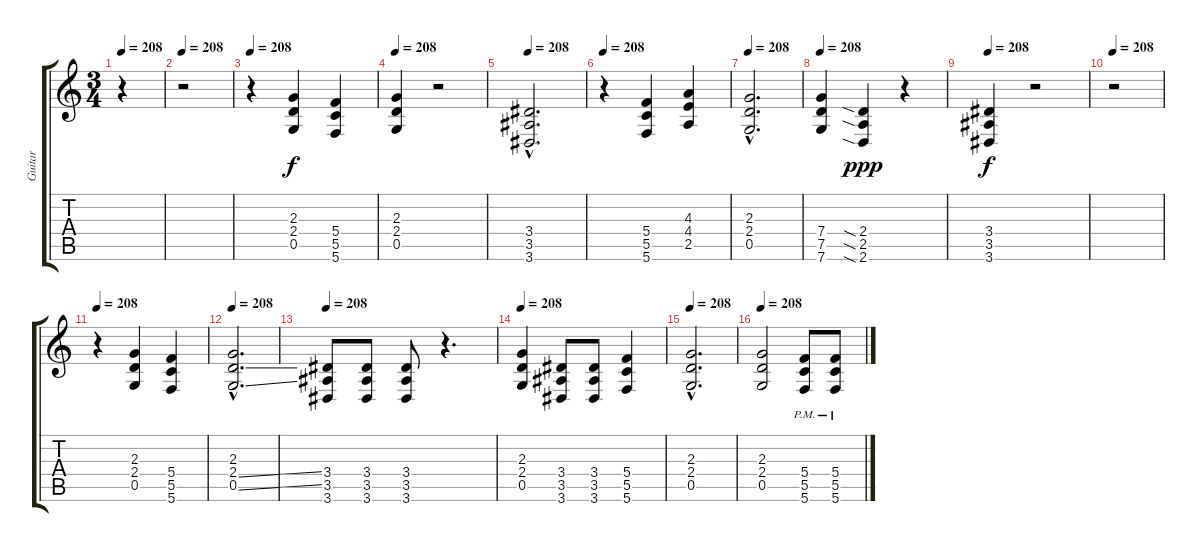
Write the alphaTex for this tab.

\track ("Guitar" "Guitar") {instrument distortionguitar}
\staff {score tabs}
\tuning (D4 A3 F3 C3 G2 C2) {hide}
\ts (3 4)
\tempo 208
\clef g2
\ks c
r.4{dy ppp} |
\tempo 208
r.2 |
\tempo 208
r.4 (2.3 2.4 0.5).4{dy f} (5.4 5.5 5.6).4 |
\tempo 208
(2.3 2.4 0.5).4 r.2 |
\tempo 208
(3.4{hac} 3.5{hac} 3.6{hac}).2{d} |
\tempo 208
r.4 (5.4 5.5 5.6).4 (4.3 4.4 2.5).4 |
\tempo 208
(2.3{hac} 2.4{hac} 0.5{hac}).2{d} |
\tempo 208
(7.4 7.5 7.6).4 (2.4{sia} 2.5{sia} 2.6{sia}).4{dy ppp} r.4 |
\tempo 208
(3.4 3.5 3.6).4{dy f} r.2 |
\tempo 208
r.2 |
\tempo 208
r.4 (2.3 2.4 0.5).4 (5.4 5.5 5.6).4 |
\tempo 208
(2.3{hac} 2.4{ss hac} 0.5{ss hac}).2{d} |
\tempo 208
(3.4 3.5 3.6).8 (3.4 3.5 3.6).8 (3.4 3.5 3.6).8 r.4{d} |
\tempo 208
(2.3 2.4 0.5).4 (3.4 3.5 3.6).8 (3.4 3.5 3.6).8 (5.4 5.5 5.6).4 |
\tempo 208
(2.3{hac} 2.4{hac} 0.5{hac}).2{d} |
\tempo 208
(2.3 2.4 0.5).2 (5.4{pm} 5.5{pm} 5.6{pm}).8 (5.4{pm} 5.5{pm} 5.6{pm}).8
